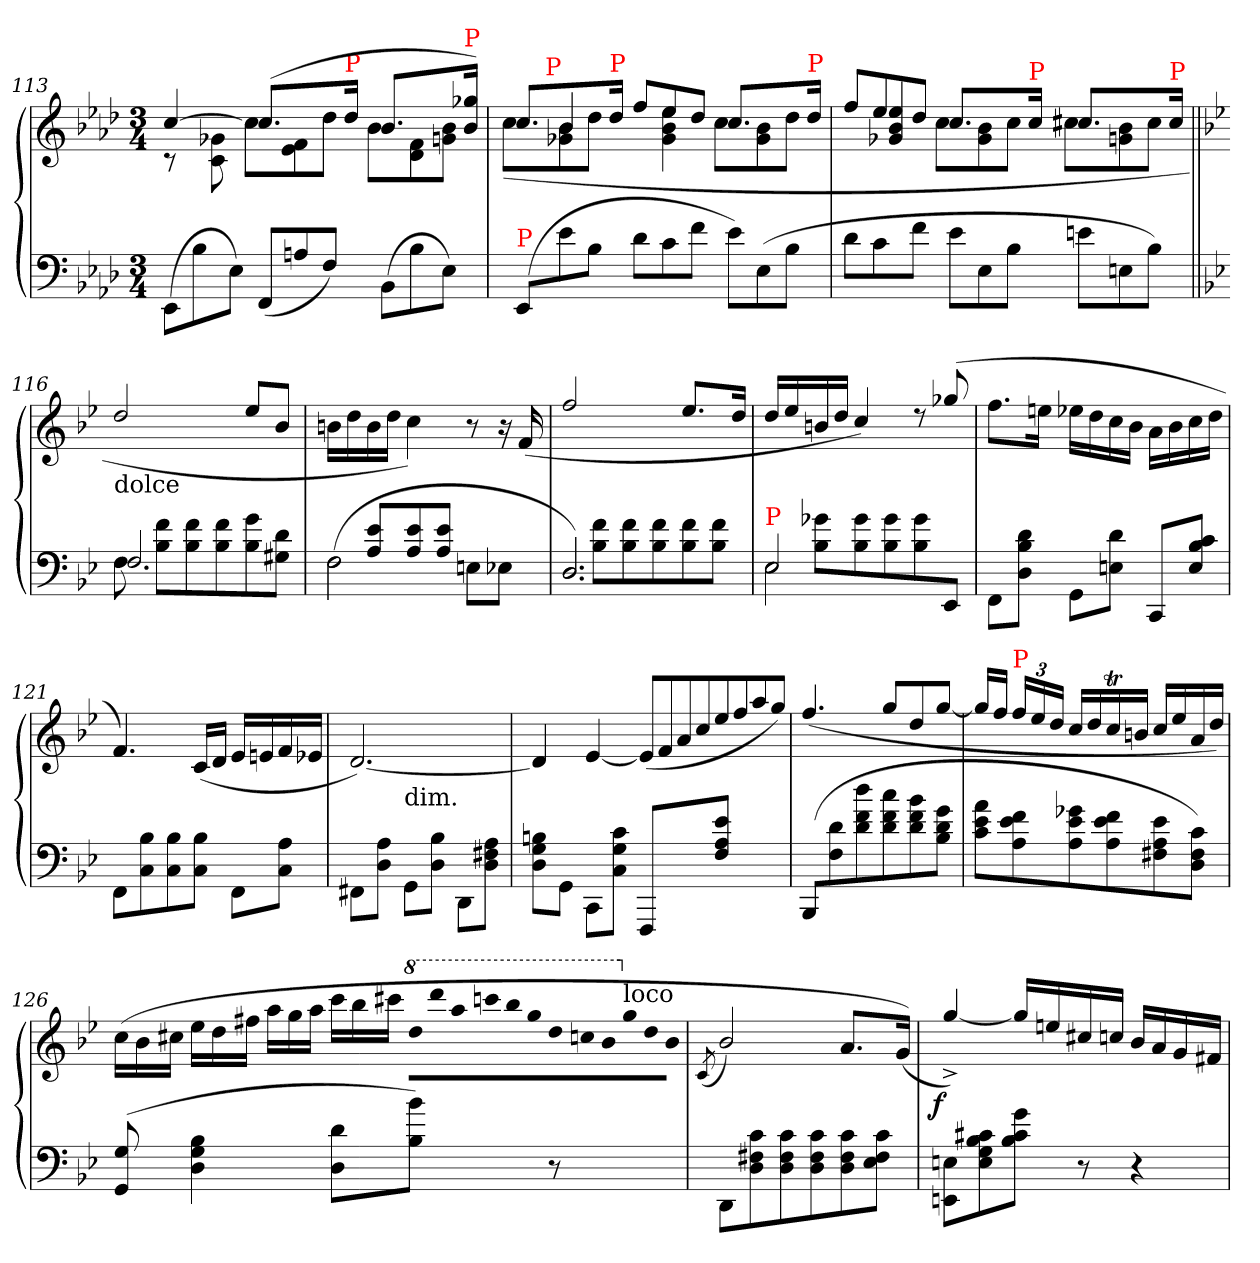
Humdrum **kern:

**kern	**kern	**dynam
*part1	*part1	*part1
*staff2	*staff1	*staff1/2
*clefF4	*clefG2	*
*k[b-e-a-d-]	*k[b-e-a-d-]	*
*M3/4	*M3/4	*
*Xtuplet	*	*
=113	=113	=113
*	*^	*
(>12EE-\L	[4cc	8rc	.
12B-	.	.	.
.	.	8g-X 8c	.
12E-J)	.	.	.
*	*	*Xtuplet	*
(>12FFL	(>8.ccL	12ccL]	.
12An	.	12f 12e-	.
12FJ)	.	12dd-J	.
!	!LO:TX:a:color=red:t=P	!	!
.	16dd-Jk	.	.
(>12BB-L	8.b-L	12b-L	.
12B-	.	12f 12d-	.
12E-J)	.	12b- 12gnJ	.
!	!LO:TX:a:color=red:t=P	!	!
.	16gg-X 16b-Jk)	.	.
=114	=114	=114	=114
*	*	*^	*
!LO:TX:a:color=red:t=P	!	!	!	!
(>12EE-/L	8.ccL	(>12cc\L	12ryy	.
!	!	!LO:TX:a:color=red:t=P	!	!
12e-\	.	12b- 12g-X	4b-/	.
12B-\J	.	12dd-J	.	.
!	!LO:TX:a:color=red:t=P	!	!	!
.	16dd-Jk	.	.	.
12d-L	12ffL	4ryy	.	.
12c	12ee-	.	4ee-\ 4b-\ 4g-\	.
12fJ	12dd-J	.	.	.
12e-L)	8.ccL	12cc\L	.	.
(>12E-	.	12b- 12g-	6ryy	.
12B-J	.	12dd-J	.	.
!	!LO:TX:a:color=red:t=P	!	!	!
.	16dd-Jk	.	.	.
=115	=115	=115	=115	=115
12d-/L	12ffL	4ryy	12ryy	.
12c\	12ee-	.	4ee- 4b- 4g-X	.
12f\J	12dd-J	.	.	.
12e-L	8.ccL	12ccL	.	.
12E-	.	12b- 12g-	4ryy	.
12B-J	.	12ccJ	.	.
!	!LO:TX:a:color=red:t=P	!	!	!
.	16ccJk	.	.	.
12enL	8.cc#XL	12cc#XL	.	.
12En	.	12b- 12gn	6ryy	.
12B-J)	.	12cc#J	.	.
!	!LO:TX:a:color=red:t=P	!	!	!
.	16cc#Jk	.	.	.
*	*v	*v	*v	*
=116||	=116||	=116||
*k[b-e-]	*k[b-e-]	*
!	!LO:TX:b:t=dolce	!
!LO:N:vis=2.	!	!
*^	*	*
8F\	2.F/	2dd/	.
8f\ 8B-\L	.	.	.
8f\ 8B-\	.	.	.
8f\ 8B-\	.	.	.
8g\ 8B-\	.	8ee-/L	.
8d 8G#XJ	.	8b-J	.
=117	=117	=117	=117
!LO:N:vis=2	!	!	!
(>8F\	2F\	16bnLL	.
.	.	16dd	.
8e- 8AL	.	16b	.
.	.	16ddJJ	.
8e- 8A	.	4cc)	.
8e- 8AJ	.	.	.
4ryy	8EnL	8r	.
.	8E-XJ	16r	.
.	.	(>16f	.
=118	=118	=118	=118
!LO:N:vis=2.	!	!	!
8D	2.D/)	2ff/	.
8f\ 8B-\L	.	.	.
8f\ 8B-\	.	.	.
8f\ 8B-\	.	.	.
8f\ 8B-\	.	8.ee-/L	.
8f\ 8B-\J	.	.	.
.	.	16dd/Jk	.
=119	=119	=119	=119
!LO:TX:a:color=red:t=P	!	!	!
!LO:N:vis=2	!	!	!
8E-\	2E-/	16dd/LL	.
.	.	16ee-	.
8g-X\ 8B-\L	.	16bn	.
.	.	16ddJJ	.
8g-\ 8B-\	.	4cc/)	.
8g-\ 8B-\	.	.	.
8g-\ 8B-\	4ryy	8rdd	.
8EE-/J	.	(>8gg-X/	.
*v	*v	*	*
=120	=120	=120
8FF\L	8.ffL	.
8d 8B- 8DJ	.	.
.	16eenJk	.
8GG\L	16ee-XLL	.
.	16dd	.
8d 8EnJ	16cc	.
.	16b-JJ	.
8CC/L	16aLL	.
.	16b-	.
8c\ 8B-\ 8E\J	16cc	.
.	16ddJJ	.
=121	=121	=121
8FFL	4.f)	.
8B- 8C	.	.
8B- 8C	.	.
8B- 8CJ	(<16cLL	.
.	16dJJ	.
8FF\L	16e-LL	.
.	16en	.
8A 8CJ	16f	.
.	16e-XJJ	.
=122	=122	=122
*	*^	*
8FF#X\L	[2.d)	4ryy	.
8A 8DJ	.	.	.
!	!	!LO:TX:c:t=dim.	!
8GG\L	.	2ryy	.
8B- 8DJ	.	.	.
8DD\L	.	.	.
8A 8F#X 8DJ	.	.	.
*	*v	*v	*
=123	=123	=123
8Bn\ 8G\ 8D\L	4d]	.
8GGJ	.	.
8CC\L	[4e-	.
8c 8G 8CJ	.	.
!	!LO:N:vis=8	!
8FFF/L	(<32e-!/L]	.
!	!LO:N:vis=8	!
.	32f!	.
!	!LO:N:vis=8	!
.	32a!	.
!	!LO:N:vis=8	!
.	32cc!	.
!	!LO:N:vis=8	!
8e-\ 8A\ 8F\J	32ee-!	.
!	!LO:N:vis=8	!
.	32ff!	.
!	!LO:N:vis=8	!
.	32aa!	.
!	!LO:N:vis=8	!
.	32gg!J)	.
=124	=124	=124
(<8BBB-/L	(>4.ff/	.
8d\ 8F\	.	.
8dd\ 8f\ 8d\	.	.
8cc\ 8f\ 8d\	8gg/L	.
8b-\ 8f\ 8d\	8dd	.
8g\ 8d\ 8B-\J	[8ggJ	.
=125	=125	=125
8a\ 8e-\ 8c\L	16gg/LL]	.
.	16ff/JJ	.
*	*tuplet	*
*	*Xbrackettup	*
!	!LO:TX:a:color=red:t=P	!
8f\ 8e-\ 8A\	24ff/LL	.
.	24ee-/	.
.	24dd/JJ	.
8g-X\ 8e-\ 8A\	16cc/LL	.
.	16dd/	.
8f\ 8e-\ 8A\	16ccT/	.
.	16bn/JJ	.
8e-\ 8A\ 8F#X\	16cc/LL	.
.	16ee-/	.
8c 8F# 8DJ)	16a	.
.	16ddJJ)	.
=126	=126	=126
*	*Xtuplet	*
(>8G 8GG	(>24ccLL	.
.	24b-	.
.	24cc#XJJ	.
4B- 4G 4D	24ee-LL	.
.	24dd	.
.	24ff#XJJ	.
.	24aaLL	.
.	24gg	.
.	24aaJJ	.
8d 8DL	24cccLL	.
.	24bb-	.
.	24ccc#XJJ	.
*	*8va	*
!	!LO:N:vis=8	!
8b- 8B-J)	48ddd!\L	.
!	!LO:N:vis=8	!
.	48dddd!	.
!	!LO:N:vis=8	!
.	48aaa!	.
!	!LO:N:vis=8	!
.	48ccccn!	.
!	!LO:N:vis=8	!
.	48bbb-!	.
!	!LO:N:vis=8	!
.	48ggg!	.
!	!LO:N:vis=8	!
8r	48ddd!	.
!	!LO:N:vis=8	!
.	48cccn!	.
!	!LO:N:vis=8	!
.	48bb-!	.
*	*X8va	*
!	!LO:TX:a:t=loco	!
!	!LO:N:vis=8	!
.	48gg!	.
!	!LO:N:vis=8	!
.	48dd!	.
!	!LO:N:vis=8	!
.	48b-!J	.
=127	=127	=127
.	(<8qc/	.
8DDL	2b-/)	.
8c 8F#X 8D	.	.
8c 8F# 8D	.	.
8c 8F# 8D	.	.
8c 8F# 8D	8.aL	.
8c 8F# 8E-J	.	.
.	(>16gJk)	.
=128	=128	=128
!	!	!LO:DY:rj
8En 8EEnL	[4gg^</)	f
8c#X 8B- 8G 8E	.	.
8g\ 8c#\ 8B-\J	16gg/LL]	.
.	16een/	.
8r	16cc#X	.
.	16ccnJJ	.
4r	16b-/LL	.
.	16a	.
.	16g	.
.	16f#XJJ	.
=	=	=
*-	*-	*-
